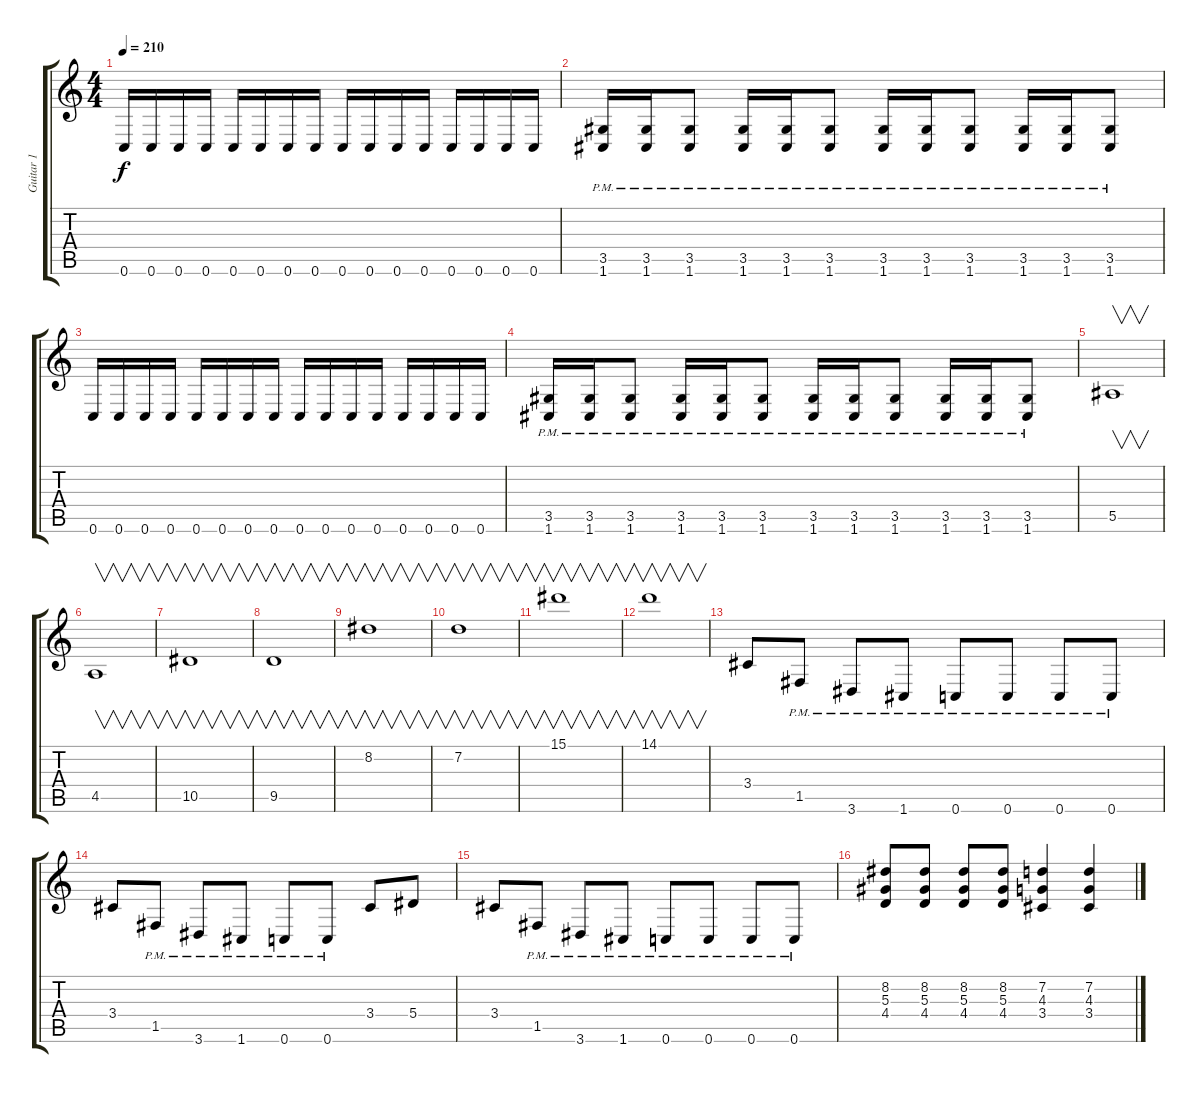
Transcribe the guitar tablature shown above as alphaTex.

\track ("Guitar 1" "Guitar 1") {instrument distortionguitar}
\staff {score tabs}
\tuning (C4 G3 Eb3 Bb2 F2 C2) {hide}
\ts (4 4)
\tempo 210
\clef g2
\ks c
0.6.16{dy f} 0.6.16 0.6.16 0.6.16 0.6.16 0.6.16 0.6.16 0.6.16 0.6.16 0.6.16 0.6.16 0.6.16 0.6.16 0.6.16 0.6.16 0.6.16 |
(3.5{pm} 1.6{pm}).16 (3.5{pm} 1.6{pm}).16 (3.5{pm} 1.6{pm}).8 (3.5{pm} 1.6{pm}).16 (3.5{pm} 1.6{pm}).16 (3.5{pm} 1.6{pm}).8 (3.5{pm} 1.6{pm}).16 (3.5{pm} 1.6{pm}).16 (3.5{pm} 1.6{pm}).8 (3.5{pm} 1.6{pm}).16 (3.5{pm} 1.6{pm}).16 (3.5{pm} 1.6{pm}).8 |
0.6.16 0.6.16 0.6.16 0.6.16 0.6.16 0.6.16 0.6.16 0.6.16 0.6.16 0.6.16 0.6.16 0.6.16 0.6.16 0.6.16 0.6.16 0.6.16 |
(3.5{pm} 1.6{pm}).16 (3.5{pm} 1.6{pm}).16 (3.5{pm} 1.6{pm}).8 (3.5{pm} 1.6{pm}).16 (3.5{pm} 1.6{pm}).16 (3.5{pm} 1.6{pm}).8 (3.5{pm} 1.6{pm}).16 (3.5{pm} 1.6{pm}).16 (3.5{pm} 1.6{pm}).8 (3.5{pm} 1.6{pm}).16 (3.5{pm} 1.6{pm}).16 (3.5{pm} 1.6{pm}).8 |
5.5.1{v} |
4.5.1{v} |
10.5.1{v} |
9.5.1{v} |
8.2.1{v} |
7.2.1{v} |
15.1.1{v} |
14.1.1{v} |
3.4.8 1.5{pm}.8 3.6{pm}.8 1.6{pm}.8 0.6{pm}.8 0.6{pm}.8 0.6{pm}.8 0.6{pm}.8 |
3.4.8 1.5{pm}.8 3.6{pm}.8 1.6{pm}.8 0.6{pm}.8 0.6{pm}.8 3.4.8 5.4.8 |
3.4.8 1.5{pm}.8 3.6{pm}.8 1.6{pm}.8 0.6{pm}.8 0.6{pm}.8 0.6{pm}.8 0.6{pm}.8 |
(8.2 5.3 4.4).8 (8.2 5.3 4.4).8 (8.2 5.3 4.4).8 (8.2 5.3 4.4).8 (7.2 4.3 3.4).4 (7.2 4.3 3.4).4
